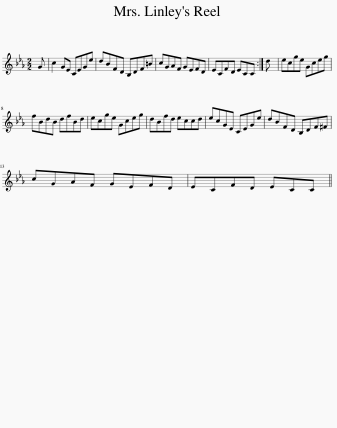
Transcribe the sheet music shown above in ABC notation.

X:1
L:1/8
M:2/2
I:linebreak $
K:Cmin
V:1 treble
V:1
 G | c2 GE CEGe | dBFD B,DF=B | cGAF GEFD | ECFD ECC :| %5
 d | ecge Gceg |$ fBdB dfBd | ecge Gceg | dBfd eccd | %10
 ecGE CEGe | dBFD B,DF^F |$ cGAF GEFD | ECFD ECC || %14
